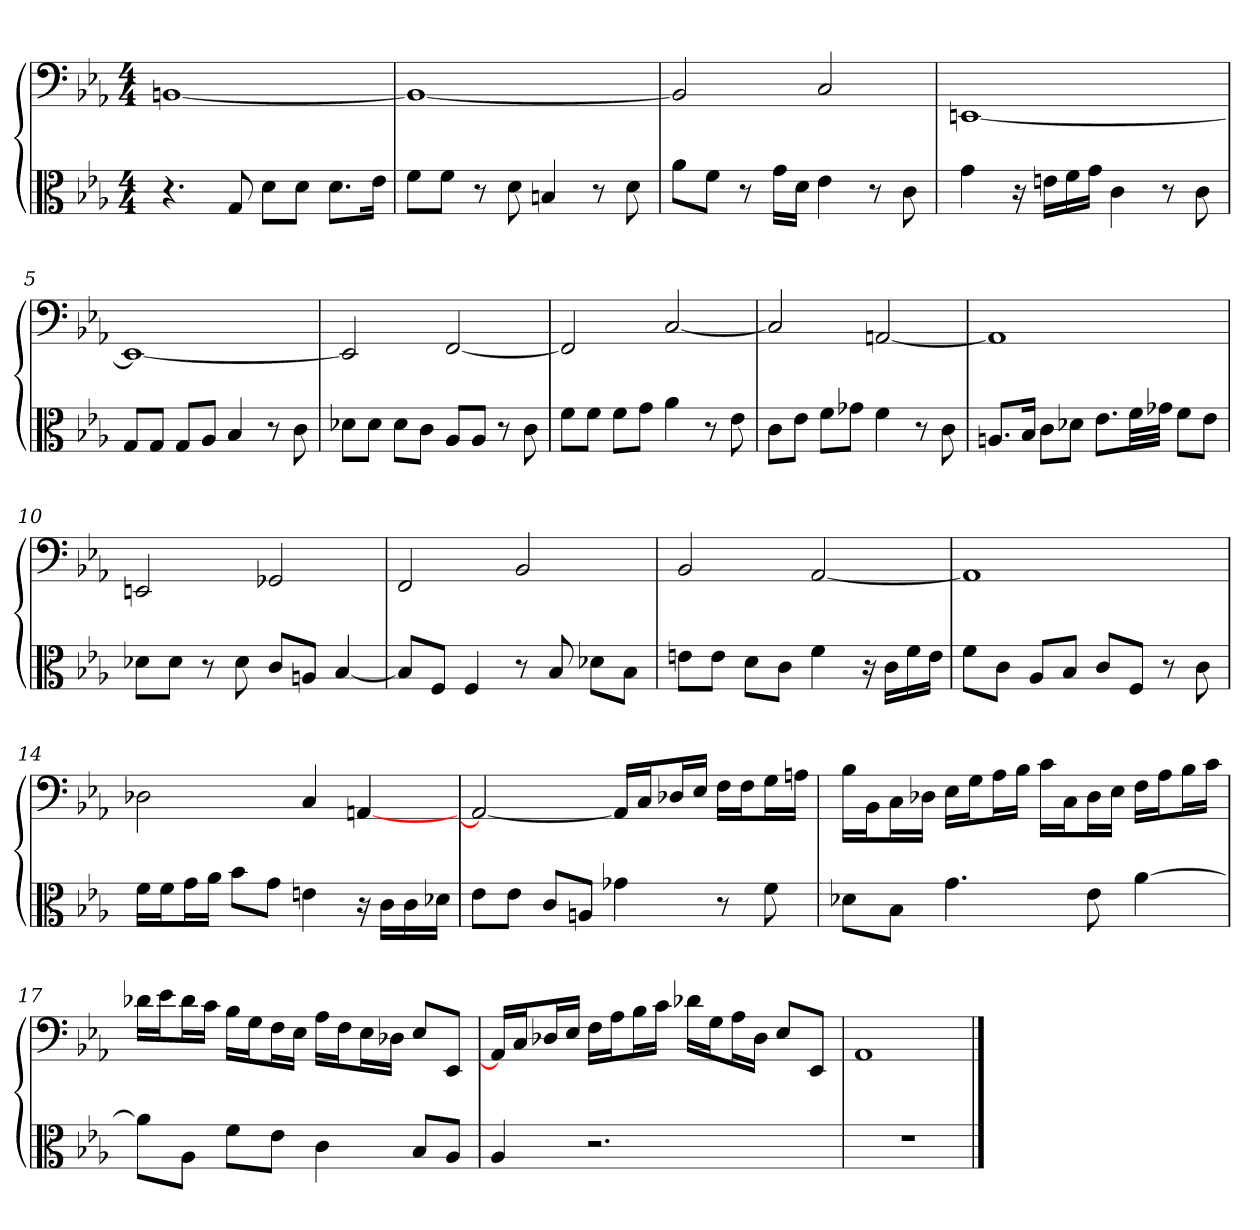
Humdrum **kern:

**kern	**kern
*part1	*part1
*staff2	*staff1
*clefC3	*clefF4
*k[b-e-a-]	*k[b-e-a-]
*c:	*c:
*M4/4	*M4/4
=1	=1
4.r	[1BBn
8G	.
8d\L	.
8d\J	.
8.d\L	.
16e-\Jk	.
=2	=2
8f\L	1BB_
8f\J	.
8r	.
8d	.
4Bn	.
8r	.
8d	.
=3	=3
8a-\L	2BB]
8f\J	.
8r	.
16g\LL	.
16d\JJ	.
4e-	2C
8r	.
8c	.
=4	=4
4g	[1EEn
16r	.
16en\LL	.
16f\	.
16g\JJ	.
4c	.
8r	.
8c	.
=5	=5
8G/L	1EE_
8G/J	.
8G/L	.
8A-/J	.
4B-	.
8r	.
8c	.
=6	=6
8d-X\L	2EE]
8d-\J	.
8d-\L	.
8c\J	.
8A-/L	[2FF
8A-/J	.
8r	.
8c	.
=7	=7
8f\L	2FF]
8f\J	.
8f\L	.
8g\J	.
4a-	[2C
8r	.
8e-	.
=8	=8
8c\L	2C]
8e-\J	.
8f\L	.
8g-X\J	.
4f	[2AAn
8r	.
8c	.
=9	=9
8.An/L	1AA]
16B-/Jk	.
8c\L	.
8d-X\J	.
8.e-\L	.
32f\LL	.
32g-X\JJJ	.
8f\L	.
8e-\J	.
=10	=10
8d-X\L	2EEn
8d-\J	.
8r	.
8d-	.
8c/L	2GG-X
8An/J	.
[4B-	.
=11	=11
8B-/L]	2FF
8F/J	.
4F	.
8r	2BB-
8B-	.
8d-X\L	.
8B-\J	.
=12	=12
8en\L	2BB-
8e\J	.
8d\L	.
8c\J	.
4f	[2AA-
16r	.
16c\LL	.
16f\	.
16e\JJ	.
=13	=13
8f\L	1AA-]
8c\J	.
8A-/L	.
8B-/J	.
8c/L	.
8F/J	.
8r	.
8c	.
=14	=14
16f\LL	2D-X
16f\J	.
16g\L	.
16a-\JJ	.
8b-\L	.
8g\J	.
4en	4C
16r	[4AAn
16c\LL	.
16c\	.
16d-X\JJ	.
=15	=15
8e-\L	2AA-_
8e-\J	.
8c/L	.
8An/J	.
4g-X	16AA-/LL]
.	16C/J
.	16D-X/L
.	16E-/JJ
8r	16F\LL
.	16F\J
8f	16G\L
.	16An\JJ
=16	=16
8d-X\L	16B-\LL
.	16BB-\J
8B-\J	16C\L
.	16D-X\JJ
4.g	16E-\LL
.	16G\J
.	16A-\L
.	16B-\JJ
.	16c\LL
.	16C\J
8e-	16D-\L
.	16E-\JJ
[4a-	16F\LL
.	16A-\J
.	16B-\L
.	16c\JJ
=17	=17
8a-\L]	16d-X\LL
.	16e-\J
8A-\J	16d-\L
.	16c\JJ
8f\L	16B-\LL
.	16G\J
8e-\J	16F\L
.	16E-\JJ
4c	16A-\LL
.	16F\J
.	16E-\L
.	16D-X\JJ
8B-/L	8E-/L
8A-/J	8EE-/J
=18	=18
4A-	16AA-/LL]
.	16C/J
.	16D-X/L
.	16E-/JJ
2.r	16F\LL
.	16A-\J
.	16B-\L
.	16c\JJ
.	16d-X\LL
.	16G\J
.	16A-\L
.	16D-\JJ
.	8E-/L
.	8EE-/J
=19	=19
1r	1AA-
==	==
*-	*-
